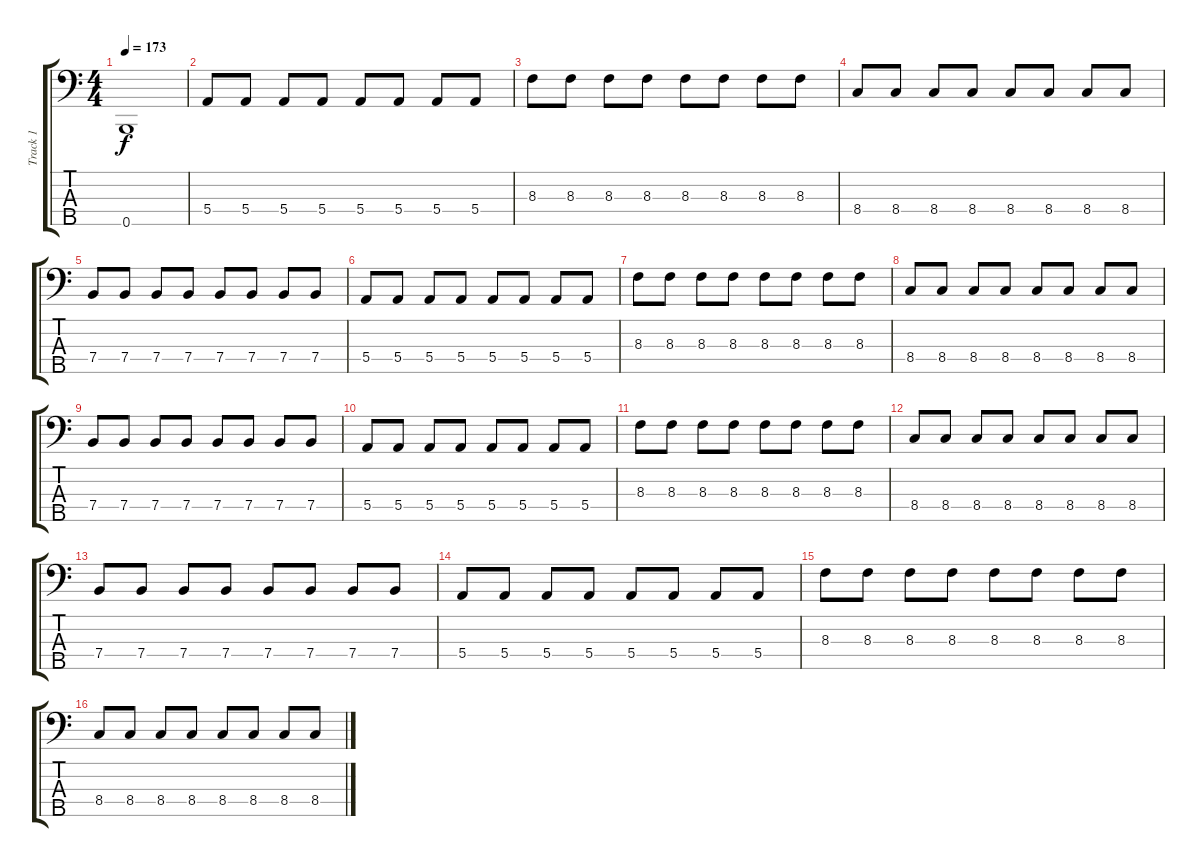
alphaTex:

\track ("Track 1" "Track 1") {instrument slapbass1}
\staff {score tabs}
\tuning (G2 D2 A1 E1 B0) {hide}
\ts (4 4)
\tempo 173
\clef f4
\ks c
0.5.1{dy f} |
5.4.8 5.4.8 5.4.8 5.4.8 5.4.8 5.4.8 5.4.8 5.4.8 |
8.3.8 8.3.8 8.3.8 8.3.8 8.3.8 8.3.8 8.3.8 8.3.8 |
8.4.8 8.4.8 8.4.8 8.4.8 8.4.8 8.4.8 8.4.8 8.4.8 |
7.4.8 7.4.8 7.4.8 7.4.8 7.4.8 7.4.8 7.4.8 7.4.8 |
5.4.8 5.4.8 5.4.8 5.4.8 5.4.8 5.4.8 5.4.8 5.4.8 |
8.3.8 8.3.8 8.3.8 8.3.8 8.3.8 8.3.8 8.3.8 8.3.8 |
8.4.8 8.4.8 8.4.8 8.4.8 8.4.8 8.4.8 8.4.8 8.4.8 |
7.4.8 7.4.8 7.4.8 7.4.8 7.4.8 7.4.8 7.4.8 7.4.8 |
5.4.8 5.4.8 5.4.8 5.4.8 5.4.8 5.4.8 5.4.8 5.4.8 |
8.3.8 8.3.8 8.3.8 8.3.8 8.3.8 8.3.8 8.3.8 8.3.8 |
8.4.8 8.4.8 8.4.8 8.4.8 8.4.8 8.4.8 8.4.8 8.4.8 |
7.4.8 7.4.8 7.4.8 7.4.8 7.4.8 7.4.8 7.4.8 7.4.8 |
5.4.8 5.4.8 5.4.8 5.4.8 5.4.8 5.4.8 5.4.8 5.4.8 |
8.3.8 8.3.8 8.3.8 8.3.8 8.3.8 8.3.8 8.3.8 8.3.8 |
8.4.8 8.4.8 8.4.8 8.4.8 8.4.8 8.4.8 8.4.8 8.4.8
